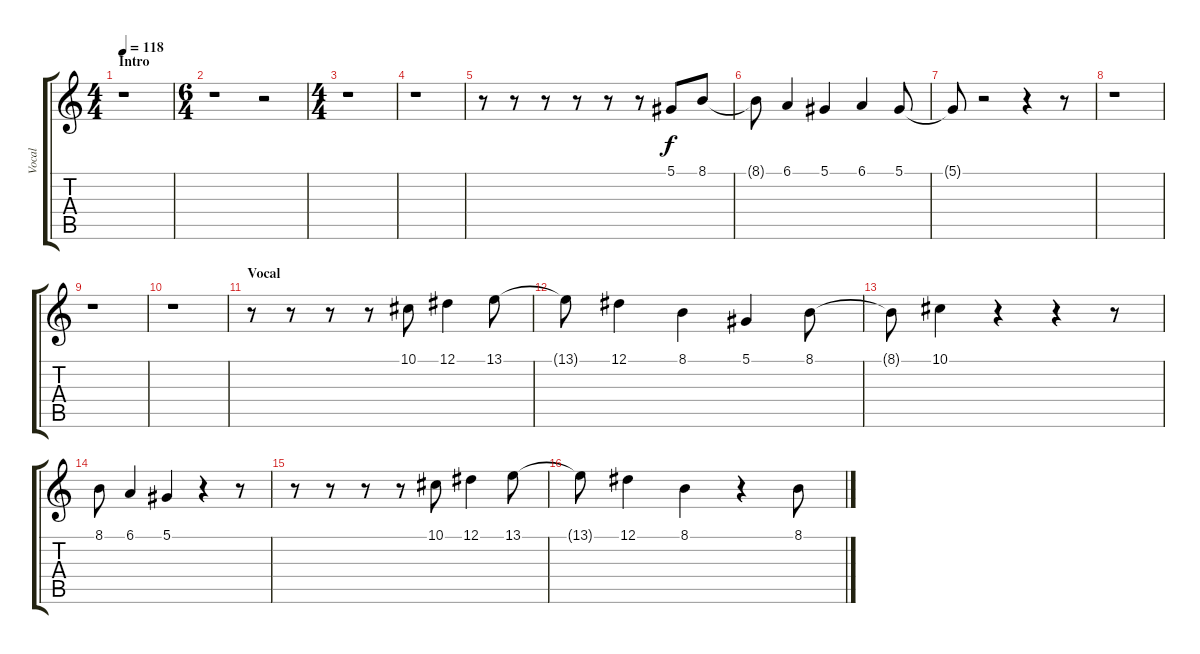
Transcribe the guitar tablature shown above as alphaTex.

\track ("Vocal" "Vocal") {instrument stringensemble1}
\staff {score tabs}
\tuning (Eb4 Bb3 Gb3 Db3 Ab2 Eb2) {hide}
\ts (4 4)
\section ("" "Intro")
\tempo 118
\clef g2
\ks c
r.1{dy f instrument stringensemble1} |
\ts (6 4)
r.1 r.2 |
\ts (4 4)
\section ("" "")
r.1 |
r.1 |
r.8 r.8 r.8 r.8 r.8 r.8 5.1.8 8.1.8 |
8.1{t}.8 6.1.4 5.1.4 6.1.4 5.1.8 |
5.1{t}.8 r.2 r.4 r.8 |
r.1 |
r.1 |
r.1 |
\section ("" "Vocal")
r.8 r.8 r.8 r.8 10.1.8 12.1.4 13.1.8 |
13.1{t}.8 12.1.4 8.1.4 5.1.4 8.1.8 |
8.1{t}.8 10.1.4 r.4 r.4 r.8 |
8.1.8 6.1.4 5.1.4 r.4 r.8 |
r.8 r.8 r.8 r.8 10.1.8 12.1.4 13.1.8 |
13.1{t}.8 12.1.4 8.1.4 r.4 8.1.8
